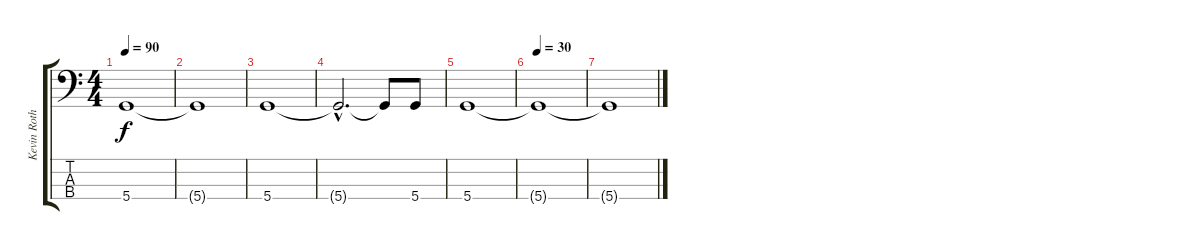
\track ("Kevin Rothney" "Kevin Roth") {instrument electricbassfinger}
\staff {score tabs}
\tuning (G2 D2 A1 D1) {hide}
\ts (4 4)
\tempo 90
\clef f4
\ks c
5.4.1{dy f} |
5.4{t}.1 |
5.4.1 |
5.4{hac t}.2{d} 5.4{t}.8 5.4.8 |
5.4.1 |
\tempo 30
5.4{t}.1{volume 0} |
5.4{t}.1
